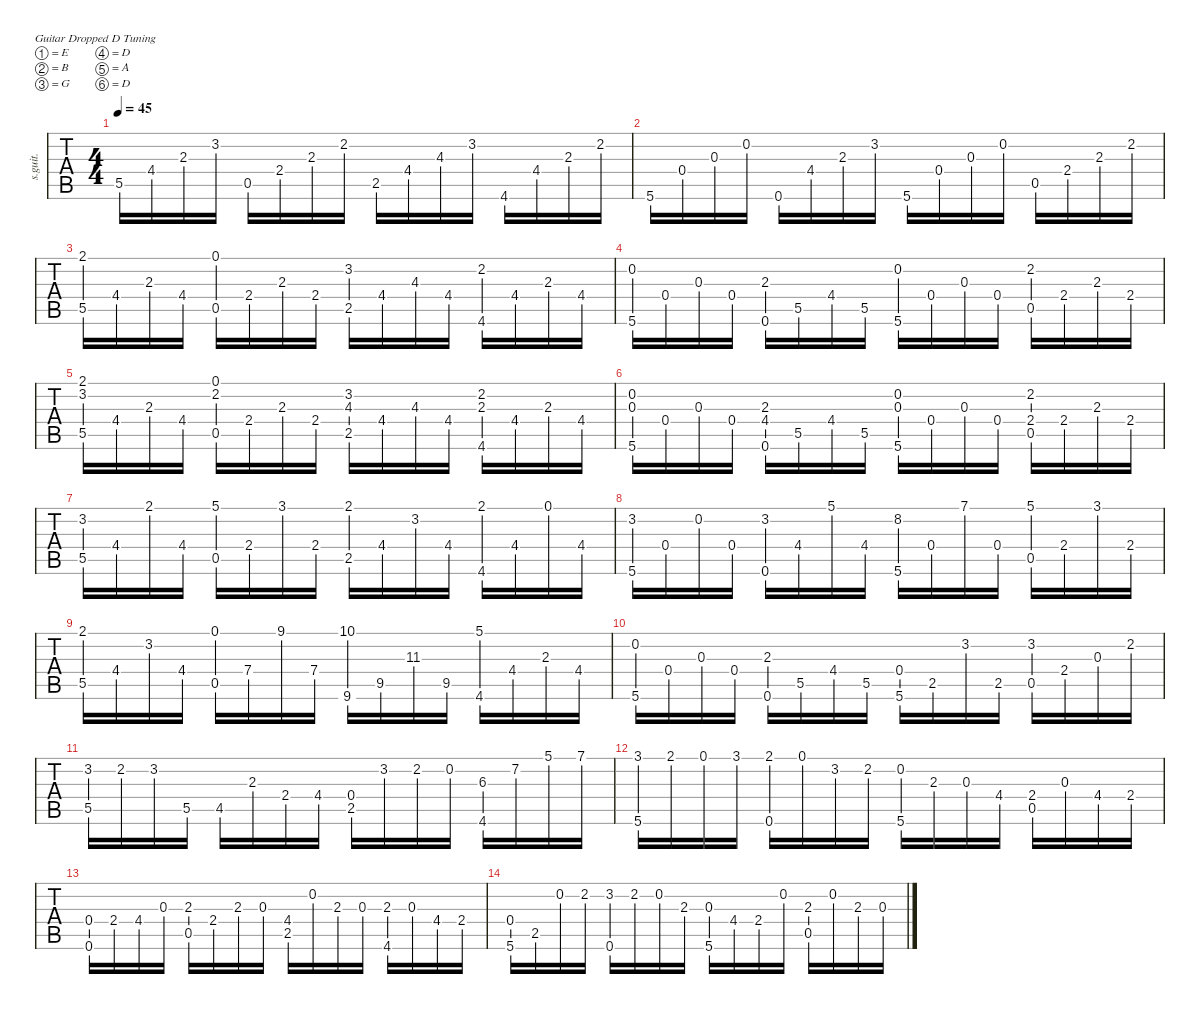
\defaultSystemsLayout 4
\hideDynamics
\bracketExtendMode nobrackets
\track ("Guitar 1" "s.guit.") {instrument acousticguitarsteel}
\staff {tabs}
\tuning (E4 B3 G3 D3 A2 D2)
\ts (4 4)
\tempo 45
\clef g2
\ks c
5.5.16{dy ff instrument acousticguitarsteel beam Up} 4.4{acc #}.16{dy f beam Up} 2.3.16{beam Up} 3.2.16{beam Up} 0.5.16{dy ff beam Up} 2.4.16{dy f beam Up} 2.3.16{beam Up} 2.2{acc #}.16{beam Up} 2.5.16{dy ff beam Up} 4.4{acc #}.16{dy f beam Up} 4.3.16{beam Up} 3.2.16{beam Up} 4.6{acc #}.16{dy ff beam Up} 4.4{acc #}.16{dy f beam Up} 2.3.16{beam Up} 2.2{acc #}.16{beam Up} |
5.6.16{dy ff beam Up} 0.4.16{dy f beam Up} 0.3.16{beam Up} 0.2.16{beam Up} 0.6.16{beam Up} 4.4{acc #}.16{beam Up} 2.3.16{beam Up} 3.2.16{beam Up} 5.6.16{dy ff beam Up} 0.4.16{dy f beam Up} 0.3.16{beam Up} 0.2.16{beam Up} 0.5.16{dy ff beam Up} 2.4.16{dy f beam Up} 2.3.16{beam Up} 2.2{acc #}.16{beam Up} |
(2.1{acc #} 5.5).16{beam Up} 4.4{acc #}.16{beam Up} 2.3.16{beam Up} 4.4{acc #}.16{beam Up} (0.1 0.5).16{beam Up} 2.4.16{beam Up} 2.3.16{beam Up} 2.4.16{beam Up} (3.2 2.5).16{beam Up} 4.4{acc #}.16{beam Up} 4.3.16{beam Up} 4.4{acc #}.16{beam Up} (2.2{acc #} 4.6{acc #}).16{beam Up} 4.4{acc #}.16{beam Up} 2.3.16{beam Up} 4.4{acc #}.16{beam Up} |
(0.2 5.6).16{beam Up} 0.4.16{beam Up} 0.3.16{beam Up} 0.4.16{beam Up} (2.3 0.6).16{beam Up} 5.5.16{dy ff beam Up} 4.4{acc #}.16{dy f beam Up} 5.5.16{dy ff beam Up} (0.2 5.6).16{dy f beam Up} 0.4.16{beam Up} 0.3.16{beam Up} 0.4.16{beam Up} (2.2{acc #} 0.5).16{beam Up} 2.4.16{beam Up} 2.3.16{beam Up} 2.4.16{beam Up} |
(2.1{acc #} 3.2 5.5).16{beam Up} 4.4{acc #}.16{beam Up} 2.3.16{beam Up} 4.4{acc #}.16{beam Up} (0.1 2.2{acc #} 0.5).16{beam Up} 2.4.16{beam Up} 2.3.16{beam Up} 2.4.16{beam Up} (3.2 4.3 2.5).16{beam Up} 4.4{acc #}.16{beam Up} 4.3.16{beam Up} 4.4{acc #}.16{beam Up} (2.2{acc #} 2.3 4.6{acc #}).16{beam Up} 4.4{acc #}.16{beam Up} 2.3.16{beam Up} 4.4{acc #}.16{beam Up} |
(0.2 5.6 0.3).16{beam Up} 0.4.16{beam Up} 0.3.16{beam Up} 0.4.16{beam Up} (2.3 4.4{acc #} 0.6).16{beam Up} 5.5.16{beam Up} 4.4{acc #}.16{beam Up} 5.5.16{beam Up} (0.2 0.3 5.6).16{beam Up} 0.4.16{beam Up} 0.3.16{beam Up} 0.4.16{beam Up} (2.2{acc #} 0.5 2.4).16{beam Up} 2.4.16{beam Up} 2.3.16{beam Up} 2.4.16{beam Up} |
(3.2 5.5).16{beam Up} 4.4{acc #}.16{beam Up} 2.1{acc #}.16{beam Up} 4.4{acc #}.16{beam Up} (0.5 5.1).16{dy ff beam Up} 2.4.16{dy f beam Up} 3.1.16{beam Up} 2.4.16{beam Up} (2.5 2.1{acc #}).16{beam Up} 4.4{acc #}.16{beam Up} 3.2.16{beam Up} 4.4{acc #}.16{beam Up} (4.6{acc #} 2.1{acc #}).16{beam Down} 4.4{acc #}.16{beam Down} 0.1.16{beam Down} 4.4{acc #}.16{beam Down} |
(3.2 5.6).16{beam Up} 0.4.16{beam Up} 0.2.16{beam Up} 0.4.16{beam Up} (3.2 0.6).16{beam Up} 4.4{acc #}.16{beam Up} 5.1.16{beam Up} 4.4{acc #}.16{beam Up} (8.2 5.6).16{beam Up} 0.4.16{beam Up} 7.1.16{beam Up} 0.4.16{beam Up} (0.5 5.1).16{beam Up} 2.4.16{beam Up} 3.1.16{beam Up} 2.4.16{beam Up} |
(2.1{acc #} 5.5).16{beam Up} 4.4{acc #}.16{beam Up} 3.2.16{dy ff beam Up} 4.4{acc #}.16{dy f beam Up} (0.1 0.5).16{beam Up} 7.4.16{beam Up} 9.1{acc #}.16{beam Up} 7.4.16{beam Up} (9.6 10.1).16{beam Down} 9.5{acc #}.16{beam Down} 11.3{acc #}.16{beam Down} 9.5{acc #}.16{beam Down} (5.1 4.6{acc #}).16{beam Up} 4.4{acc #}.16{beam Up} 2.3.16{beam Up} 4.4{acc #}.16{beam Up} |
(5.6 0.2).16{beam Up} 0.4.16{beam Up} 0.3.16{beam Up} 0.4.16{beam Up} (0.6 2.3).16{beam Up} 5.5.16{beam Up} 4.4{acc #}.16{beam Up} 5.5.16{beam Up} (5.6 0.4).16{beam Up} 2.5.16{beam Up} 3.2.16{beam Up} 2.5.16{beam Up} (0.5 3.2).16{beam Up} 2.4.16{beam Up} 0.3.16{beam Up} 2.2{acc #}.16{beam Up} |
(3.2 5.5).16{beam Up} 2.2{acc #}.16{beam Up} 3.2.16{beam Up} 5.5.16{beam Up} 4.5{acc #}.16{beam Up} 2.3.16{beam Up} 2.4.16{beam Up} 4.4{acc #}.16{beam Up} (0.4 2.5).16{beam Down} 3.2.16{beam Down} 2.2{acc #}.16{beam Down} 0.2.16{beam Down} (6.3{acc #} 4.6{acc #}).16{beam Up} 7.2{acc #}.16{beam Up} 5.1.16{beam Up} 7.1.16{beam Up} |
(5.6 3.1).16{beam Up} 2.1{acc #}.16{beam Up} 0.1.16{beam Up} 3.1.16{beam Up} (2.1{acc #} 0.6).16{beam Up} 0.1.16{beam Up} 3.2.16{beam Up} 2.2{acc #}.16{beam Up} (0.2 5.6).16{beam Up} 2.3.16{beam Up} 0.3.16{beam Up} 4.4{acc #}.16{beam Up} (2.4 0.5).16{beam Up} 0.3.16{beam Up} 4.4{acc #}.16{beam Up} 2.4.16{beam Up} |
(0.6 0.4).16 2.4.16 4.4{acc #}.16 0.3.16 (2.3 0.5).16 2.4.16 2.3.16 0.3.16 (4.4{acc #} 2.5).16 0.2.16 2.3.16 0.3.16 (2.3 4.6{acc #}).16 0.3.16 4.4{acc #}.16 2.4.16 |
(0.4 5.6).16 2.5.16 0.2.16 2.2{acc #}.16 (3.2 0.6).16 2.2{acc #}.16 0.2.16 2.3.16 (0.3 5.6).16 4.4{acc #}.16 2.4.16 0.2.16 (2.3 0.5).16 0.2.16 2.3.16 0.3.16
